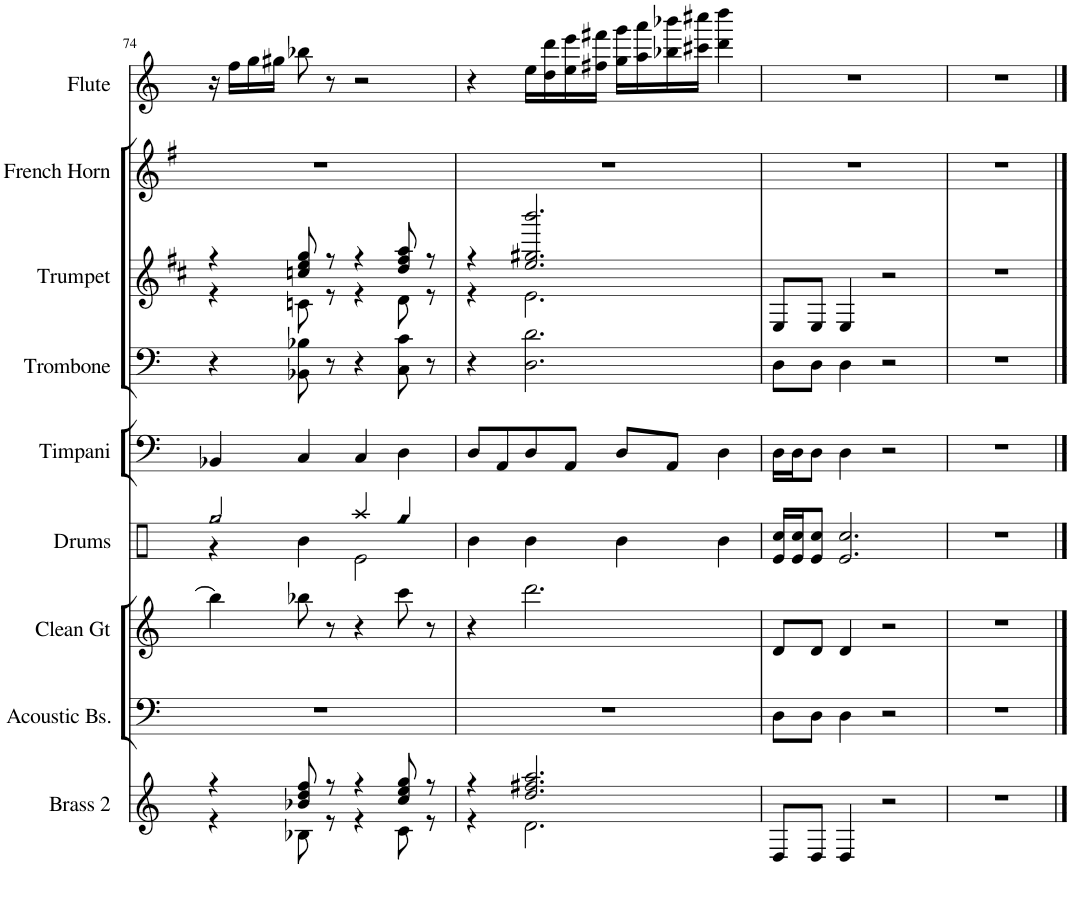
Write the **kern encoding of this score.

**kern	**kern	**kern	**kern	**kern	**kern	**kern	**kern	**kern
*part9	*part8	*part7	*part6	*part5	*part4	*part3	*part2	*part1
*staff9	*staff8	*staff7	*staff6	*staff5	*staff4	*staff3	*staff2	*staff1
*I"Brass 2	*I"Acoustic Bs.	*I"Clean Gt	*I"Drums	*I"Timpani	*I"Trombone	*I"Trumpet	*I"French Horn	*I"Flute
*I'Brass 2	*I'Acoustic Bs.	*I'Clean Gt	*I'Drums	*I'Timpani	*I'Trombone	*I'Trumpet	*I'French Horn	*I'Flute
!!LO:PB:g=z
*clefG2	*clefF4	*clefG2	*clefX	*clefF4	*clefF4	*clefG2	*clefG2	*clefG2
*	*	*	*	*	*	*Trd1c2	*Trd4c7	*
*k[]	*k[]	*k[]	*k[]	*k[]	*k[]	*k[f#c#]	*k[f#]	*k[]
*M4/4	*M4/4	*M4/4	*M4/4	*M4/4	*M4/4	*M4/4	*M4/4	*M4/4
=74	=74	=74	=74	=74	=74	=74	=74	=74
*^	*	*	*	*	*	*	*	*
!	!	!	!	!LO:N:head=diamond	!	!	!	!	!
*	*	*	*	*^	*	*	*^	*	*
4r	4r	1r	4bb-\]	2gg/	4r	4BB-X/	4r	4r	4r	1r	16r
.	.	.	.	.	.	.	.	.	.	.	16ff\LL
.	.	.	.	.	.	.	.	.	.	.	16gg\
.	.	.	.	.	.	.	.	.	.	.	16gg#X\JJ
8b-X/ 8dd/ 8ff/	8B-X\	.	8bb-X\	.	4b\	4C/	8BB-X\ 8B-X\	8ccn/ 8ee/ 8gg/	8cn\	.	8bb-X\
8r	8r	.	8r	.	.	.	8r	8r	8r	.	8r
4r	4r	.	4r	4aa/	2e\	4C/	4r	4r	4r	.	2r
!	!	!	!	!LO:N:head=diamond	!	!	!	!	!	!	!
8cc/ 8ee/ 8gg/	8c\	.	8ccc\	4gg/	.	4D\	8C\ 8c\	8dd/ 8ff#/ 8aa/	8d\	.	.
8r	8r	.	8r	.	.	.	8r	8r	8r	.	.
*	*	*	*	*v	*v	*	*	*	*	*	*
=75	=75	=75	=75	=75	=75	=75	=75	=75	=75	=75
4r	4r	1r	4r	4b\	8D/L	4r	4r	4r	1r	4r
.	.	.	.	.	8AA/	.	.	.	.	.
2.dd/ 2.ff#X/ 2.aa/	2.d\	.	2.ddd\	4b\	8D/	2.D\ 2.d\	2.ee/ 2.gg#X/ 2.bbb/	2.e\	.	16ee\LL
.	.	.	.	.	.	.	.	.	.	16dd\ 16ddd\
.	.	.	.	.	8AA/J	.	.	.	.	16ee\ 16eee\
.	.	.	.	.	.	.	.	.	.	16ff#X\ 16fff#X\JJ
.	.	.	.	4b\	8D/L	.	.	.	.	16gg\ 16ggg\LL
.	.	.	.	.	.	.	.	.	.	16aa\ 16aaa\
.	.	.	.	.	8AA/J	.	.	.	.	16bb-X\ 16bbb-X\
.	.	.	.	.	.	.	.	.	.	16ccc#X\ 16cccc#X\JJ
.	.	.	.	4b\	4D\	.	.	.	.	4ddd\ 4dddd\
*v	*v	*	*	*	*	*	*v	*v	*	*
=76	=76	=76	=76	=76	=76	=76	=76	=76
8D/L	8D\L	8d/L	16e/ 16cc/LL	16D\LL	8D\L	8E/L	1r	1r
.	.	.	16e/ 16cc/J	16D\J	.	.	.	.
8D/J	8D\J	8d/J	8e/ 8cc/J	8D\J	8D\J	8E/J	.	.
4D/	4D\	4d/	2.e/ 2.cc/	4D\	4D\	4E/	.	.
2r	2r	2r	.	2r	2r	2r	.	.
=77	=77	=77	=77	=77	=77	=77	=77	=77
1r	1r	1r	1r	1r	1r	1r	1r	1r
==	==	==	==	==	==	==	==	==
*-	*-	*-	*-	*-	*-	*-	*-	*-
